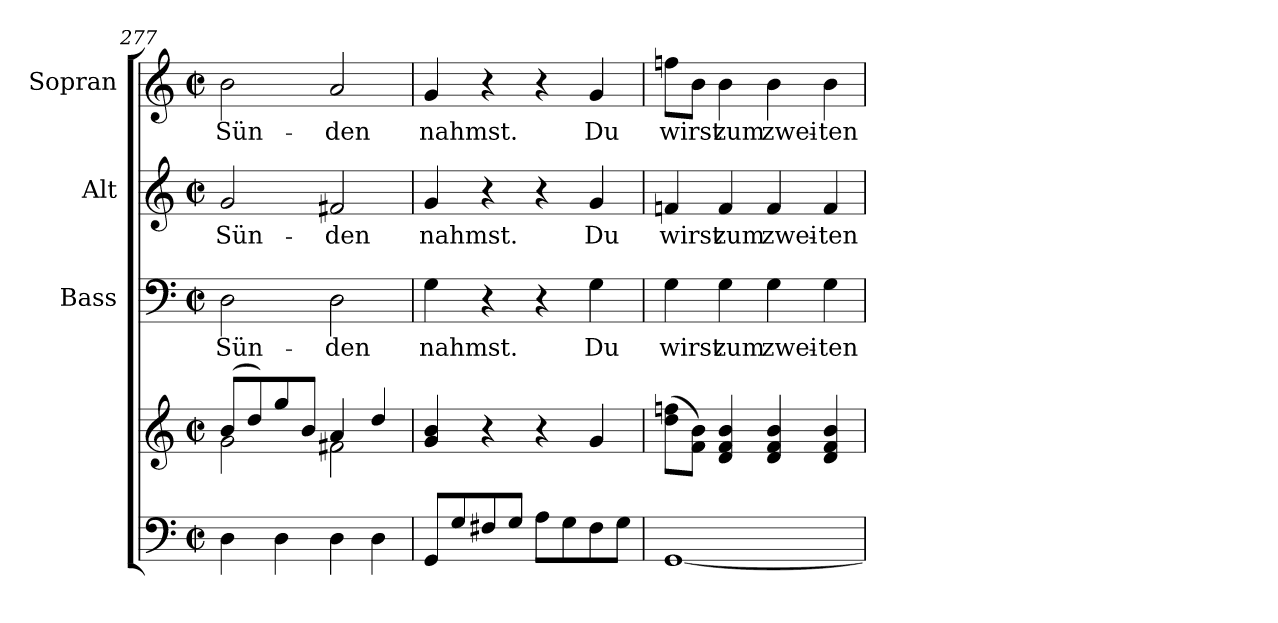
**kern	**kern	**kern	**text	**kern	**text	**kern	**text
*part4	*part4	*part3	*part3	*part2	*part2	*part1	*part1
*staff5	*staff4	*staff3	*staff3	*staff2	*staff2	*staff1	*staff1
*	*	*I"Bass	*	*I"Alt	*	*I"Sopran	*
*	*	*I'B.	*	*I'A.	*	*I'S.	*
*clefF4	*clefG2	*clefF4	*	*clefG2	*	*clefG2	*
*k[]	*k[]	*k[]	*	*k[]	*	*k[]	*
*C:	*C:	*C:	*	*C:	*	*C:	*
*M2/2	*M2/2	*M2/2	*	*M2/2	*	*M2/2	*
*met(c|)	*met(c|)	*met(c|)	*	*met(c|)	*	*met(c|)	*
=277	=277	=277	=277	=277	=277	=277	=277
*	*^	*	*	*	*	*	*
!	!	!	!	!LO:LY:b	!	!LO:LY:b	!	!LO:LY:b
4D\	(>8b/L	2g\	2D\	Sün-	2g/	Sün-	2b\	Sün-
.	8dd/)	.	.	.	.	.	.	.
4D\	8gg/	.	.	.	.	.	.	.
.	8b/J	.	.	.	.	.	.	.
!	!	!	!	!LO:LY:b	!	!LO:LY:b	!	!LO:LY:b
4D\	4a/	2f#X\	2D\	-den	2f#X/	-den	2a/	-den
4D\	4dd/	.	.	.	.	.	.	.
*	*v	*v	*	*	*	*	*	*
=278	=278	=278	=278	=278	=278	=278	=278
!	!	!	!LO:LY:b	!	!LO:LY:b	!	!LO:LY:b
8GG/L	4g/ 4b/	4G\	nahmst.	4g/	nahmst.	4g/	nahmst.
8G/	.	.	.	.	.	.	.
8F#X/	4r	4r	.	4r	.	4r	.
8G/J	.	.	.	.	.	.	.
8A\L	4r	4r	.	4r	.	4r	.
8G\	.	.	.	.	.	.	.
!	!	!	!LO:LY:b	!	!LO:LY:b	!	!LO:LY:b
8F#\	4g/	4G\	Du	4g/	Du	4g/	Du
8G\J	.	.	.	.	.	.	.
=279	=279	=279	=279	=279	=279	=279	=279
!	!	!	!LO:LY:b	!	!LO:LY:b	!	!LO:LY:b
[1GG	(>8dd\ 8ffn\L	4G\	wirst	4fn/	wirst	8ffn\L	wirst
.	8f\ 8b\J)	.	.	.	.	8b\J	.
!	!	!	!LO:LY:b	!	!LO:LY:b	!	!LO:LY:b
.	4d/ 4f/ 4b/	4G\	zum	4f/	zum	4b\	zum
!	!	!	!LO:LY:b	!	!LO:LY:b	!	!LO:LY:b
.	4d/ 4f/ 4b/	4G\	zwei-	4f/	zwei-	4b\	zwei-
!	!	!	!LO:LY:b	!	!LO:LY:b	!	!LO:LY:b
.	4d/ 4f/ 4b/	4G\	-ten	4f/	-ten	4b\	-ten
=	=	=	=	=	=	=	=
*-	*-	*-	*-	*-	*-	*-	*-
